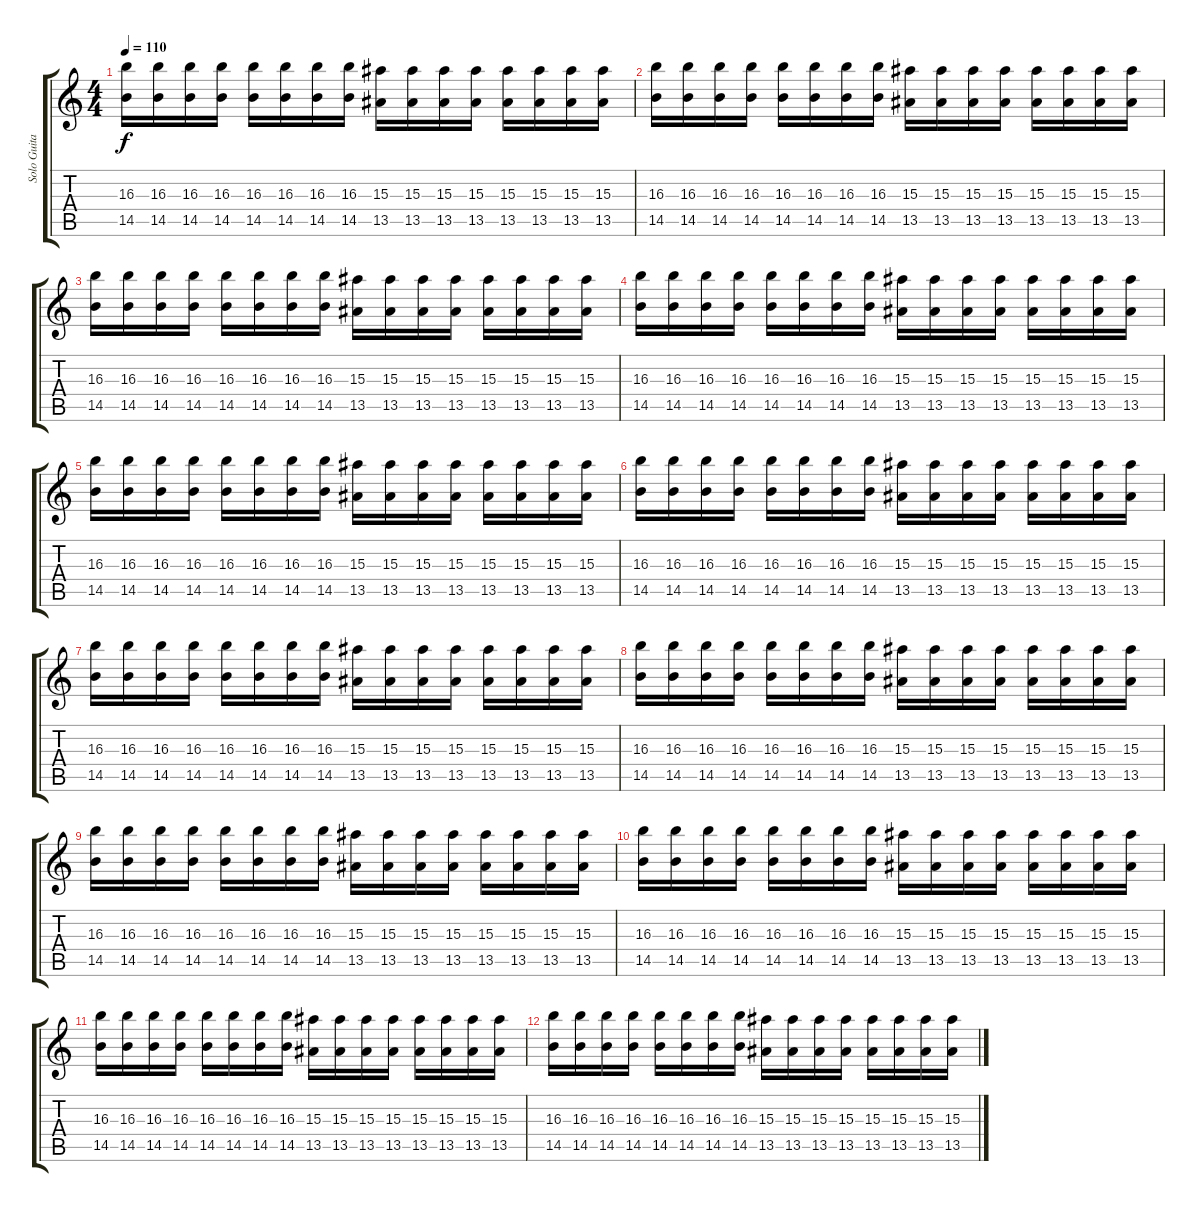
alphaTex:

\track ("Solo Guitar" "Solo Guita") {instrument distortionguitar}
\staff {score tabs}
\tuning (E4 B3 G3 D3 A2 E2) {hide}
\ts (4 4)
\tempo 110
\clef g2
\ks c
(16.3 14.5).16{dy f volume 11} (16.3 14.5).16 (16.3 14.5).16 (16.3 14.5).16 (16.3 14.5).16 (16.3 14.5).16 (16.3 14.5).16 (16.3 14.5).16 (15.3 13.5).16 (15.3 13.5).16 (15.3 13.5).16 (15.3 13.5).16 (15.3 13.5).16 (15.3 13.5).16 (15.3 13.5).16 (15.3 13.5).16 |
(16.3 14.5).16{volume 10} (16.3 14.5).16 (16.3 14.5).16 (16.3 14.5).16 (16.3 14.5).16 (16.3 14.5).16 (16.3 14.5).16 (16.3 14.5).16 (15.3 13.5).16 (15.3 13.5).16 (15.3 13.5).16 (15.3 13.5).16 (15.3 13.5).16 (15.3 13.5).16 (15.3 13.5).16 (15.3 13.5).16 |
(16.3 14.5).16{volume 9} (16.3 14.5).16 (16.3 14.5).16 (16.3 14.5).16 (16.3 14.5).16 (16.3 14.5).16 (16.3 14.5).16 (16.3 14.5).16 (15.3 13.5).16 (15.3 13.5).16 (15.3 13.5).16 (15.3 13.5).16 (15.3 13.5).16 (15.3 13.5).16 (15.3 13.5).16 (15.3 13.5).16 |
(16.3 14.5).16{volume 8} (16.3 14.5).16 (16.3 14.5).16 (16.3 14.5).16 (16.3 14.5).16 (16.3 14.5).16 (16.3 14.5).16 (16.3 14.5).16 (15.3 13.5).16 (15.3 13.5).16 (15.3 13.5).16 (15.3 13.5).16 (15.3 13.5).16 (15.3 13.5).16 (15.3 13.5).16 (15.3 13.5).16 |
(16.3 14.5).16{volume 7} (16.3 14.5).16 (16.3 14.5).16 (16.3 14.5).16 (16.3 14.5).16 (16.3 14.5).16 (16.3 14.5).16 (16.3 14.5).16 (15.3 13.5).16 (15.3 13.5).16 (15.3 13.5).16 (15.3 13.5).16 (15.3 13.5).16 (15.3 13.5).16 (15.3 13.5).16 (15.3 13.5).16 |
(16.3 14.5).16{volume 6} (16.3 14.5).16 (16.3 14.5).16 (16.3 14.5).16 (16.3 14.5).16 (16.3 14.5).16 (16.3 14.5).16 (16.3 14.5).16 (15.3 13.5).16 (15.3 13.5).16 (15.3 13.5).16 (15.3 13.5).16 (15.3 13.5).16 (15.3 13.5).16 (15.3 13.5).16 (15.3 13.5).16 |
(16.3 14.5).16{volume 5} (16.3 14.5).16 (16.3 14.5).16 (16.3 14.5).16 (16.3 14.5).16 (16.3 14.5).16 (16.3 14.5).16 (16.3 14.5).16 (15.3 13.5).16 (15.3 13.5).16 (15.3 13.5).16 (15.3 13.5).16 (15.3 13.5).16 (15.3 13.5).16 (15.3 13.5).16 (15.3 13.5).16 |
(16.3 14.5).16{volume 4} (16.3 14.5).16 (16.3 14.5).16 (16.3 14.5).16 (16.3 14.5).16 (16.3 14.5).16 (16.3 14.5).16 (16.3 14.5).16 (15.3 13.5).16 (15.3 13.5).16 (15.3 13.5).16 (15.3 13.5).16 (15.3 13.5).16 (15.3 13.5).16 (15.3 13.5).16 (15.3 13.5).16 |
(16.3 14.5).16{volume 3} (16.3 14.5).16 (16.3 14.5).16 (16.3 14.5).16 (16.3 14.5).16 (16.3 14.5).16 (16.3 14.5).16 (16.3 14.5).16 (15.3 13.5).16 (15.3 13.5).16 (15.3 13.5).16 (15.3 13.5).16 (15.3 13.5).16 (15.3 13.5).16 (15.3 13.5).16 (15.3 13.5).16 |
(16.3 14.5).16{volume 2} (16.3 14.5).16 (16.3 14.5).16 (16.3 14.5).16 (16.3 14.5).16 (16.3 14.5).16 (16.3 14.5).16 (16.3 14.5).16 (15.3 13.5).16 (15.3 13.5).16 (15.3 13.5).16 (15.3 13.5).16 (15.3 13.5).16 (15.3 13.5).16 (15.3 13.5).16 (15.3 13.5).16 |
(16.3 14.5).16{volume 1} (16.3 14.5).16 (16.3 14.5).16 (16.3 14.5).16 (16.3 14.5).16 (16.3 14.5).16 (16.3 14.5).16 (16.3 14.5).16 (15.3 13.5).16 (15.3 13.5).16 (15.3 13.5).16 (15.3 13.5).16 (15.3 13.5).16 (15.3 13.5).16 (15.3 13.5).16 (15.3 13.5).16 |
(16.3 14.5).16{volume 0} (16.3 14.5).16 (16.3 14.5).16 (16.3 14.5).16 (16.3 14.5).16 (16.3 14.5).16 (16.3 14.5).16 (16.3 14.5).16 (15.3 13.5).16 (15.3 13.5).16 (15.3 13.5).16 (15.3 13.5).16 (15.3 13.5).16 (15.3 13.5).16 (15.3 13.5).16 (15.3 13.5).16
